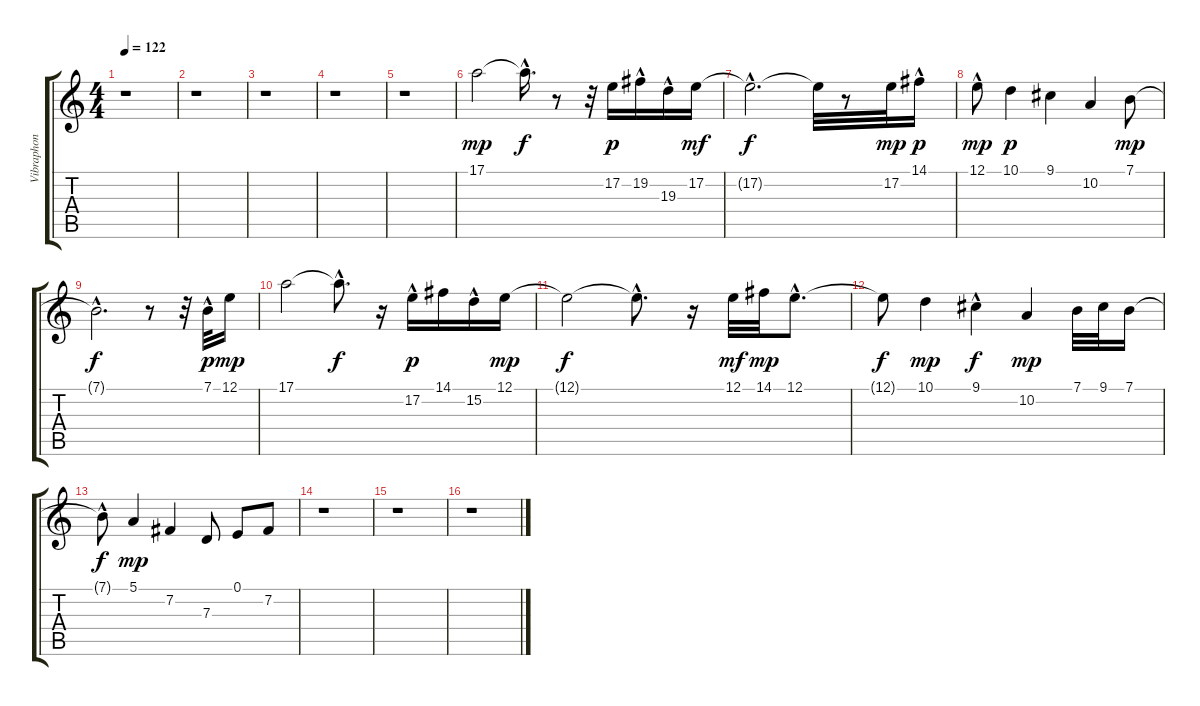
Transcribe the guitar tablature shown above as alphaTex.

\track (" Vibraphone*merged" " Vibraphon") {instrument shamisen}
\staff {score tabs}
\tuning (E4 B3 G3 D3 A2 E2) {hide}
\ts (4 4)
\tempo 122
\clef g2
\ks c
r.1{dy mp} |
r.1 |
r.1 |
r.1 |
r.1 |
17.1.2 17.1{hac t}.16{d dy f} r.8 r.32 17.2.16{dy p} 19.2{hac}.16 19.3{hac}.16 17.2.16{dy mf} |
17.2{hac t}.2{d dy f} 17.2{t}.32 r.8 17.2.32{dy mp} 14.1{hac}.16{dy p} |
12.1{hac}.8{dy mp} 10.1.4{dy p} 9.1.4 10.2.4 7.1.8{dy mp} |
7.1{hac t}.2{d dy f} r.8 r.32 7.1{hac}.32{dy p} 12.1.16{dy mp} |
17.1.2 17.1{hac t}.8{d dy f} r.16 17.2{hac}.16{dy p} 14.1.16 15.2{hac}.16 12.1.16{dy mp} |
12.1{t}.2{dy f} 12.1{hac t}.8{d} r.16 12.1.32{dy mf} 14.1.32{dy mp} 12.1{hac}.8{d} |
12.1{t}.8{dy f} 10.1.4{dy mp} 9.1{hac}.4{dy f} 10.2.4{dy mp} 7.1.32 9.1.32 7.1.16 |
7.1{hac t}.8{dy f} 5.1.4{dy mp} 7.2.4 7.3.8 0.1.8 7.2.8 |
r.1 |
r.1 |
r.1
